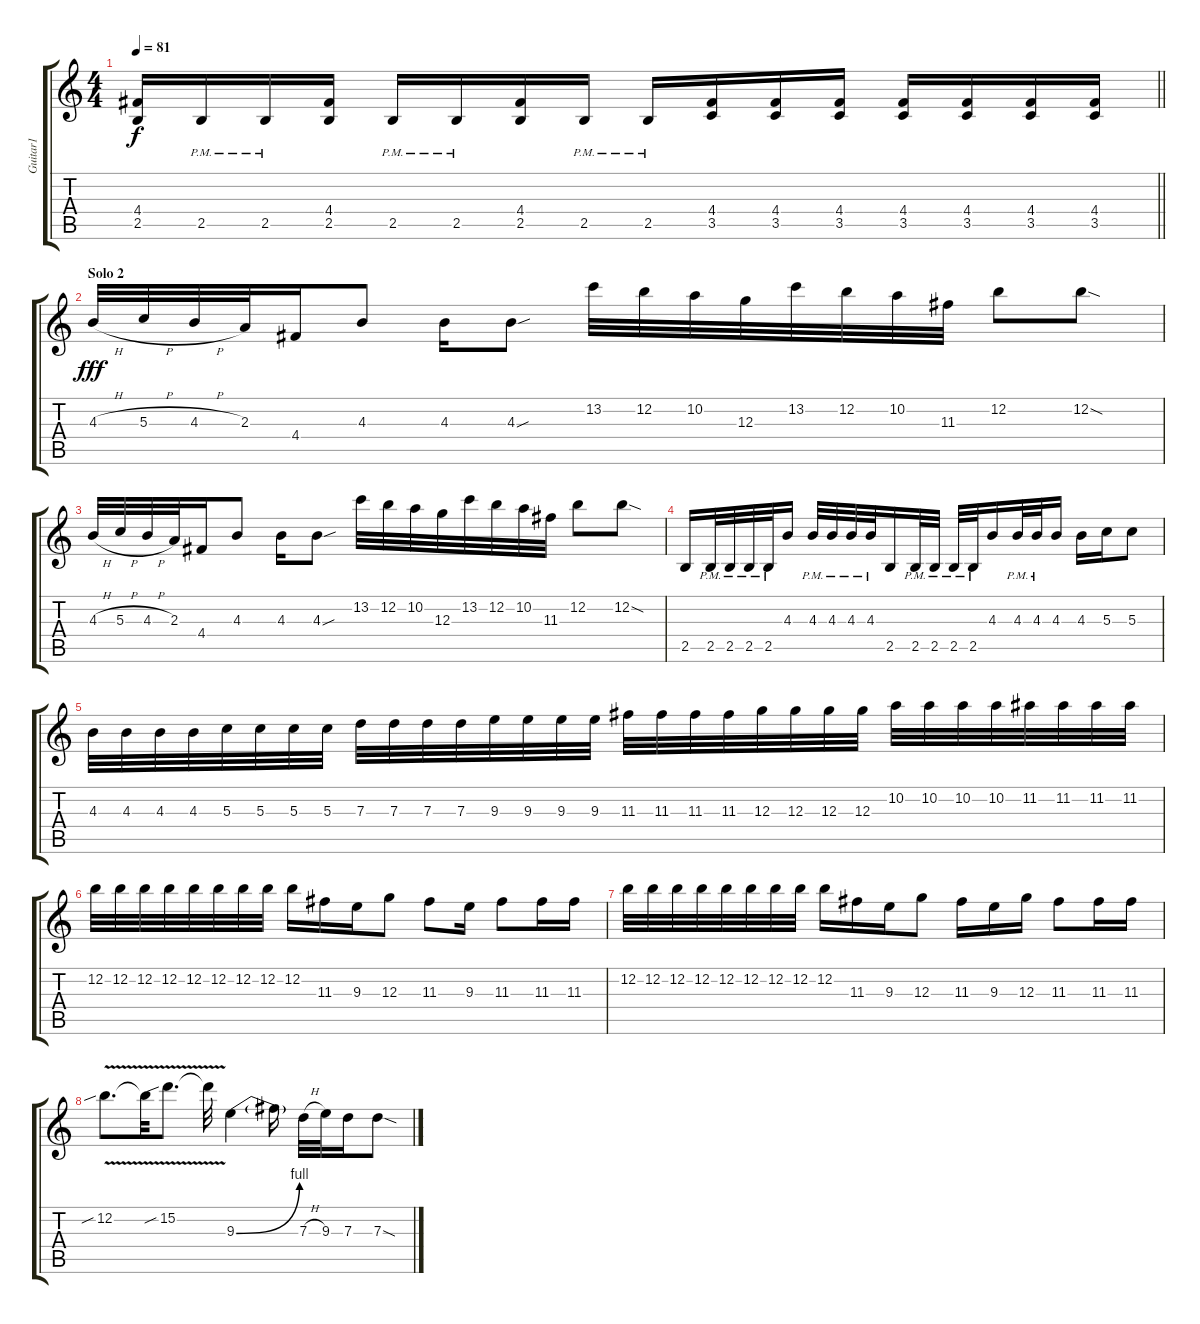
\track ("Guitar1" "Guitar1") {instrument overdrivenguitar}
\staff {score tabs}
\tuning (E4 B3 G3 D3 A2 E2) {hide}
\ts (4 4)
\tempo 81
\clef g2
\barLineRight lightlight
\ks c
(4.4 2.5).16{dy f} 2.5{pm}.16 2.5{pm}.16 (4.4 2.5).16 2.5{pm}.16 2.5{pm}.16 (4.4 2.5).16 2.5{pm}.16 2.5{pm}.16 (4.4 3.5).16 (4.4 3.5).16 (4.4 3.5).16 (4.4 3.5).16 (4.4 3.5).16 (4.4 3.5).16 (4.4 3.5).16 |
\section ("" "Solo 2")
4.3{h}.32{dy fff} 5.3{h}.32 4.3{h}.32 2.3.32 4.4.16 4.3.8 4.3.16 4.3{sou}.8 13.2.32 12.2.32 10.2.32 12.3.32 13.2.32 12.2.32 10.2.32 11.3.32 12.2.8 12.2{sod}.8 |
4.3{h}.32 5.3{h}.32 4.3{h}.32 2.3.32 4.4.16 4.3.8 4.3.16 4.3{sou}.8 13.2.32 12.2.32 10.2.32 12.3.32 13.2.32 12.2.32 10.2.32 11.3.32 12.2.8 12.2{sod}.8 |
2.5.16 2.5{pm}.32 2.5{pm}.32 2.5{pm}.32 2.5{pm}.32 4.3.16 4.3{pm}.32 4.3{pm}.32 4.3{pm}.32 4.3{pm}.32 2.5.16 2.5{pm}.32 2.5{pm}.32 2.5{pm}.32 2.5{pm}.32 4.3.16 4.3{pm}.32 4.3{pm}.32 4.3.16 4.3.16 5.3.16 5.3.8 |
4.3.32 4.3.32 4.3.32 4.3.32 5.3.32 5.3.32 5.3.32 5.3.32 7.3.32 7.3.32 7.3.32 7.3.32 9.3.32 9.3.32 9.3.32 9.3.32 11.3.32 11.3.32 11.3.32 11.3.32 12.3.32 12.3.32 12.3.32 12.3.32 10.2.32 10.2.32 10.2.32 10.2.32 11.2.32 11.2.32 11.2.32 11.2.32 |
12.2.32 12.2.32 12.2.32 12.2.32 12.2.32 12.2.32 12.2.32 12.2.32 12.2.16 11.3.16 9.3.16 12.3.8 11.3.8 9.3.16 11.3.8 11.3.16 11.3.16 |
12.2.32 12.2.32 12.2.32 12.2.32 12.2.32 12.2.32 12.2.32 12.2.32 12.2.16 11.3.16 9.3.16 12.3.8 11.3.16 9.3.16 12.3.16 11.3.8 11.3.16 11.3.16 |
12.2{v sib}.8{d} 12.2{t}.32 15.2{v sib}.8{d} 15.2{t}.32 9.3{be (bend 0 0 60 4)}.4 9.3{t}.16 7.3{h}.32 9.3.32 7.3.16 7.3{sod}.8
